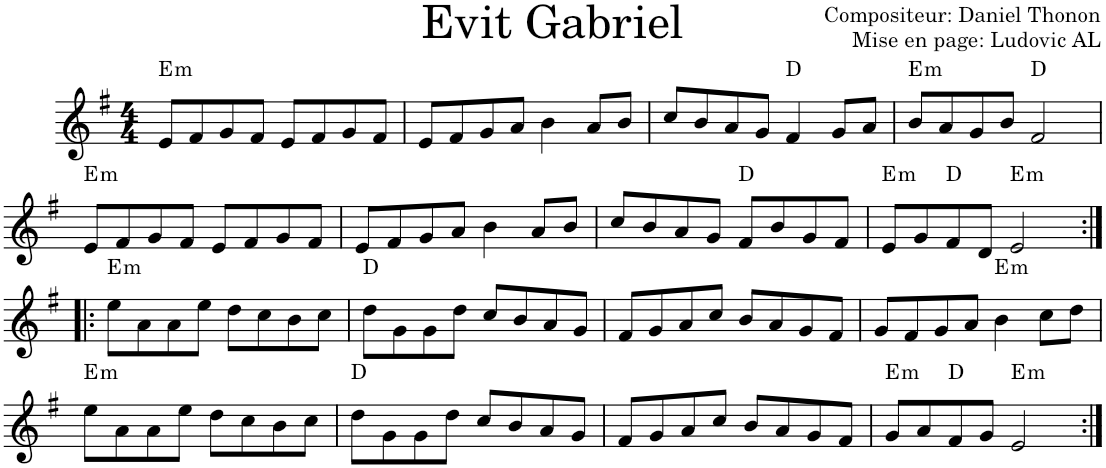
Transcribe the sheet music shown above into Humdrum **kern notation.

**kern	**harte
*part1	*part1
*staff1	*
*I"Voice	*
*I'V	*
*clefG2	*
*k[f#]	*
*M4/4	*
=1	=1
!	!LO:H:kt=m
8e/L	E:min
8f#/	.
8g/	.
8f#/J	.
8e/L	.
8f#/	.
8g/	.
8f#/J	.
=2	=2
8e/L	.
8f#/	.
8g/	.
8a/J	.
4b\	.
8a/L	.
8b/J	.
=3	=3
8cc/L	.
8b/	.
8a/	.
8g/J	.
4f#/	D:maj
8g/L	.
8a/J	.
=4	=4
!	!LO:H:kt=m
8b/L	E:min
8a/	.
8g/	.
8b/J	.
2f#/	D:maj
!!LO:LB:g=z
=5	=5
!	!LO:H:kt=m
8e/L	E:min
8f#/	.
8g/	.
8f#/J	.
8e/L	.
8f#/	.
8g/	.
8f#/J	.
=6	=6
8e/L	.
8f#/	.
8g/	.
8a/J	.
4b\	.
8a/L	.
8b/J	.
=7	=7
8cc/L	.
8b/	.
8a/	.
8g/J	.
8f#/L	D:maj
8b/	.
8g/	.
8f#/J	.
=8	=8
!	!LO:H:kt=m
8e/L	E:min
8g/	.
8f#/	D:maj
8d/J	.
!	!LO:H:kt=m
2e/	E:min
!!LO:LB:g=z
=9:|!|:	=9:|!|:
!	!LO:H:kt=m
8ee\L	E:min
8a\	.
8a\	.
8ee\J	.
8dd\L	.
8cc\	.
8b\	.
8cc\J	.
=10	=10
8dd\L	D:maj
8g\	.
8g\	.
8dd\J	.
8cc/L	.
8b/	.
8a/	.
8g/J	.
=11	=11
8f#/L	.
8g/	.
8a/	.
8cc/J	.
8b/L	.
8a/	.
8g/	.
8f#/J	.
=12	=12
8g/L	.
8f#/	.
8g/	.
8a/J	.
!	!LO:H:kt=m
4b\	E:min
8cc\L	.
8dd\J	.
!!LO:LB:g=z
=13	=13
!	!LO:H:kt=m
8ee\L	E:min
8a\	.
8a\	.
8ee\J	.
8dd\L	.
8cc\	.
8b\	.
8cc\J	.
=14	=14
8dd\L	D:maj
8g\	.
8g\	.
8dd\J	.
8cc/L	.
8b/	.
8a/	.
8g/J	.
=15	=15
8f#/L	.
8g/	.
8a/	.
8cc/J	.
8b/L	.
8a/	.
8g/	.
8f#/J	.
=16	=16
!	!LO:H:kt=m
8g/L	E:min
8a/	.
8f#/	D:maj
8g/J	.
!	!LO:H:kt=m
2e/	E:min
=:|!	=:|!
*-	*-
